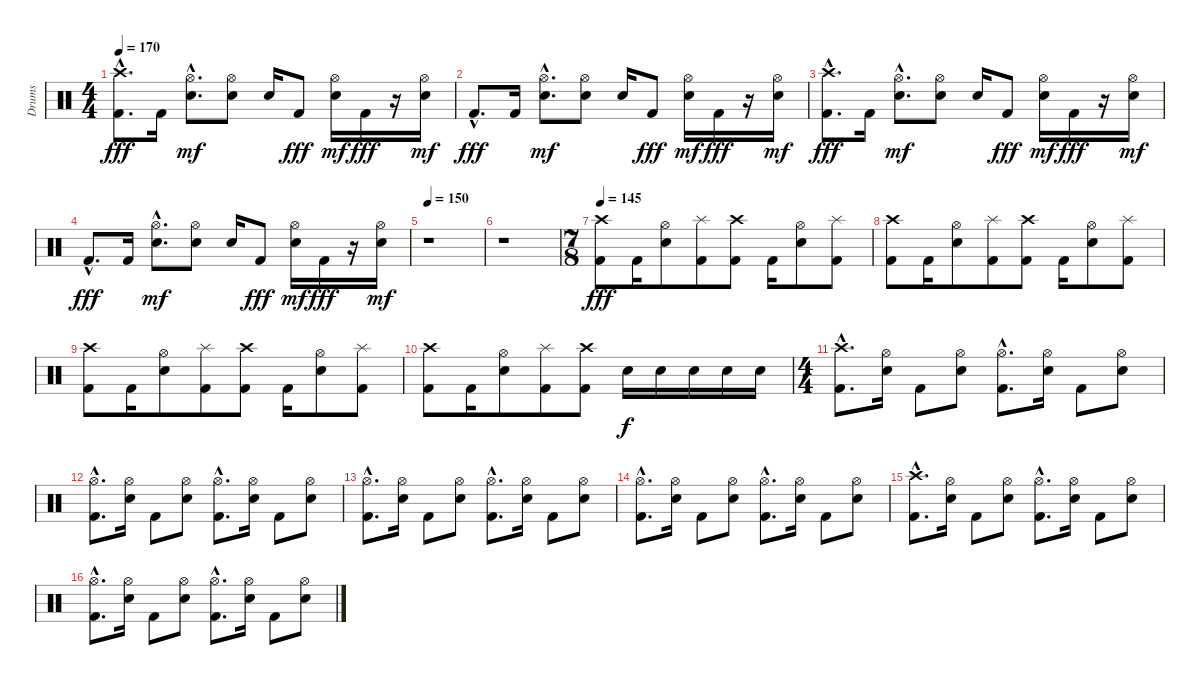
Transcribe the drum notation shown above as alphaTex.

\track ("Drums" "Drums") {instrument percussion}
\staff {score}
\articulation defaults
\ts (4 4)
\tempo 170
\clef neutral
\ks c
("Crash high (hit)"{hac} "Kick (hit) 2"{hac}).8{d dy fff} "Kick (hit) 2".16 ("Hi-Hat (open)"{hac} "Electric Snare (hit)"{hac}).8{d dy mf} ("Hi-Hat (open)" "Electric Snare (hit)").8 "Electric Snare (hit)".16 "Kick (hit) 2".8{dy fff} ("Hi-Hat (open)" "Electric Snare (hit)").16{dy mf} "Kick (hit) 2".16{dy fff} r.16 ("Hi-Hat (open)" "Electric Snare (hit)").16{dy mf} |
"Kick (hit) 2"{hac}.8{d dy fff} "Kick (hit) 2".16 ("Hi-Hat (open)"{hac} "Electric Snare (hit)"{hac}).8{d dy mf} ("Hi-Hat (open)" "Electric Snare (hit)").8 "Electric Snare (hit)".16 "Kick (hit) 2".8{dy fff} ("Hi-Hat (open)" "Electric Snare (hit)").16{dy mf} "Kick (hit) 2".16{dy fff} r.16 ("Hi-Hat (open)" "Electric Snare (hit)").16{dy mf} |
("Crash high (hit)"{hac} "Kick (hit) 2"{hac}).8{d dy fff} "Kick (hit) 2".16 ("Hi-Hat (open)"{hac} "Electric Snare (hit)"{hac}).8{d dy mf} ("Hi-Hat (open)" "Electric Snare (hit)").8 "Electric Snare (hit)".16 "Kick (hit) 2".8{dy fff} ("Hi-Hat (open)" "Electric Snare (hit)").16{dy mf} "Kick (hit) 2".16{dy fff} r.16 ("Hi-Hat (open)" "Electric Snare (hit)").16{dy mf} |
"Kick (hit) 2"{hac}.8{d dy fff} "Kick (hit) 2".16 ("Hi-Hat (open)"{hac} "Electric Snare (hit)"{hac}).8{d dy mf} ("Hi-Hat (open)" "Electric Snare (hit)").8 "Electric Snare (hit)".16 "Kick (hit) 2".8{dy fff} ("Hi-Hat (open)" "Electric Snare (hit)").16{dy mf} "Kick (hit) 2".16{dy fff} r.16 ("Hi-Hat (open)" "Electric Snare (hit)").16{dy mf} |
\tempo 150
r.1 |
r.1 |
\ts (7 8)
\tempo 145
("Crash high (hit)" "Kick (hit) 2").8{dy fff} "Kick (hit) 2".16 ("Hi-Hat (open)" "Electric Snare (hit)").8 ("Splash (hit)" "Kick (hit) 2").8 ("Crash high (hit)" "Kick (hit) 2").8 "Kick (hit) 2".16 ("Hi-Hat (open)" "Electric Snare (hit)").8 ("Splash (hit)" "Kick (hit) 2").8 |
("Crash high (hit)" "Kick (hit) 2").8 "Kick (hit) 2".16 ("Hi-Hat (open)" "Electric Snare (hit)").8 ("Splash (hit)" "Kick (hit) 2").8 ("Crash high (hit)" "Kick (hit) 2").8 "Kick (hit) 2".16 ("Hi-Hat (open)" "Electric Snare (hit)").8 ("Splash (hit)" "Kick (hit) 2").8 |
("Crash high (hit)" "Kick (hit) 2").8 "Kick (hit) 2".16 ("Hi-Hat (open)" "Electric Snare (hit)").8 ("Splash (hit)" "Kick (hit) 2").8 ("Crash high (hit)" "Kick (hit) 2").8 "Kick (hit) 2".16 ("Hi-Hat (open)" "Electric Snare (hit)").8 ("Splash (hit)" "Kick (hit) 2").8 |
("Crash high (hit)" "Kick (hit) 2").8 "Kick (hit) 2".16 ("Hi-Hat (open)" "Electric Snare (hit)").8 ("Splash (hit)" "Kick (hit) 2").8 ("Crash high (hit)" "Kick (hit) 2").8 "Electric Snare (hit)".16{dy f} "Electric Snare (hit)".16 "Electric Snare (hit)".16 "Electric Snare (hit)".16 "Electric Snare (hit)".16 |
\ts (4 4)
("Crash high (hit)"{hac} "Kick (hit) 2"{hac}).8{d} ("Hi-Hat (open)" "Electric Snare (hit)").16 "Kick (hit) 2".8 ("Hi-Hat (open)" "Electric Snare (hit)").8 ("Hi-Hat (open)"{hac} "Kick (hit) 2"{hac}).8{d} ("Hi-Hat (open)" "Electric Snare (hit)").16 "Kick (hit) 2".8 ("Hi-Hat (open)" "Electric Snare (hit)").8 |
("Hi-Hat (open)"{hac} "Kick (hit) 2"{hac}).8{d} ("Hi-Hat (open)" "Electric Snare (hit)").16 "Kick (hit) 2".8 ("Hi-Hat (open)" "Electric Snare (hit)").8 ("Hi-Hat (open)"{hac} "Kick (hit) 2"{hac}).8{d} ("Hi-Hat (open)" "Electric Snare (hit)").16 "Kick (hit) 2".8 ("Hi-Hat (open)" "Electric Snare (hit)").8 |
("Hi-Hat (open)"{hac} "Kick (hit) 2"{hac}).8{d} ("Hi-Hat (open)" "Electric Snare (hit)").16 "Kick (hit) 2".8 ("Hi-Hat (open)" "Electric Snare (hit)").8 ("Hi-Hat (open)"{hac} "Kick (hit) 2"{hac}).8{d} ("Hi-Hat (open)" "Electric Snare (hit)").16 "Kick (hit) 2".8 ("Hi-Hat (open)" "Electric Snare (hit)").8 |
("Hi-Hat (open)"{hac} "Kick (hit) 2"{hac}).8{d} ("Hi-Hat (open)" "Electric Snare (hit)").16 "Kick (hit) 2".8 ("Hi-Hat (open)" "Electric Snare (hit)").8 ("Hi-Hat (open)"{hac} "Kick (hit) 2"{hac}).8{d} ("Hi-Hat (open)" "Electric Snare (hit)").16 "Kick (hit) 2".8 ("Hi-Hat (open)" "Electric Snare (hit)").8 |
("Crash high (hit)"{hac} "Kick (hit) 2"{hac}).8{d} ("Hi-Hat (open)" "Electric Snare (hit)").16 "Kick (hit) 2".8 ("Hi-Hat (open)" "Electric Snare (hit)").8 ("Hi-Hat (open)"{hac} "Kick (hit) 2"{hac}).8{d} ("Hi-Hat (open)" "Electric Snare (hit)").16 "Kick (hit) 2".8 ("Hi-Hat (open)" "Electric Snare (hit)").8 |
("Hi-Hat (open)"{hac} "Kick (hit) 2"{hac}).8{d} ("Hi-Hat (open)" "Electric Snare (hit)").16 "Kick (hit) 2".8 ("Hi-Hat (open)" "Electric Snare (hit)").8 ("Hi-Hat (open)"{hac} "Kick (hit) 2"{hac}).8{d} ("Hi-Hat (open)" "Electric Snare (hit)").16 "Kick (hit) 2".8 ("Hi-Hat (open)" "Electric Snare (hit)").8
